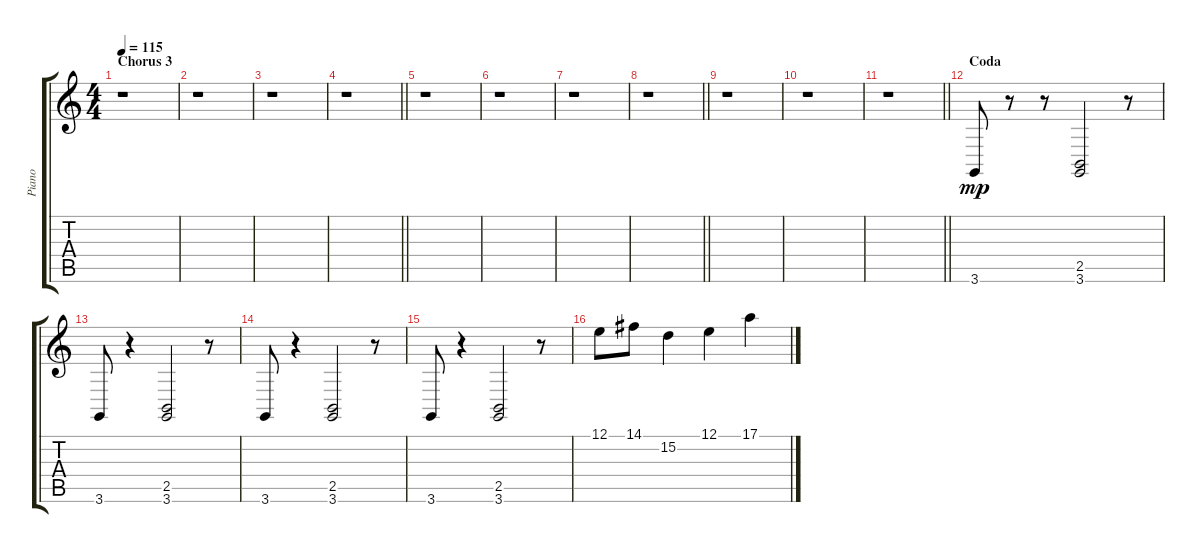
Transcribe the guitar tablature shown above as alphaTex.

\track ("Piano" "Piano") {instrument brightacousticpiano}
\staff {score tabs}
\tuning (E4 B3 G3 D3 A2 E2) {hide}
\ts (4 4)
\section ("" "Chorus 3")
\tempo 115
\clef g2
\ks c
r.1{dy mp} |
r.1 |
r.1 |
\barLineRight lightlight
r.1 |
r.1 |
r.1 |
r.1 |
\barLineRight lightlight
r.1 |
r.1 |
r.1 |
\barLineRight lightlight
r.1 |
\section ("" "Coda")
3.6.8 r.8 r.8 (2.5 3.6).2 r.8 |
3.6.8 r.4 (2.5 3.6).2 r.8 |
3.6.8 r.4 (2.5 3.6).2 r.8 |
3.6.8 r.4 (2.5 3.6).2 r.8 |
12.1.8 14.1.8 15.2.4 12.1.4 17.1.4
